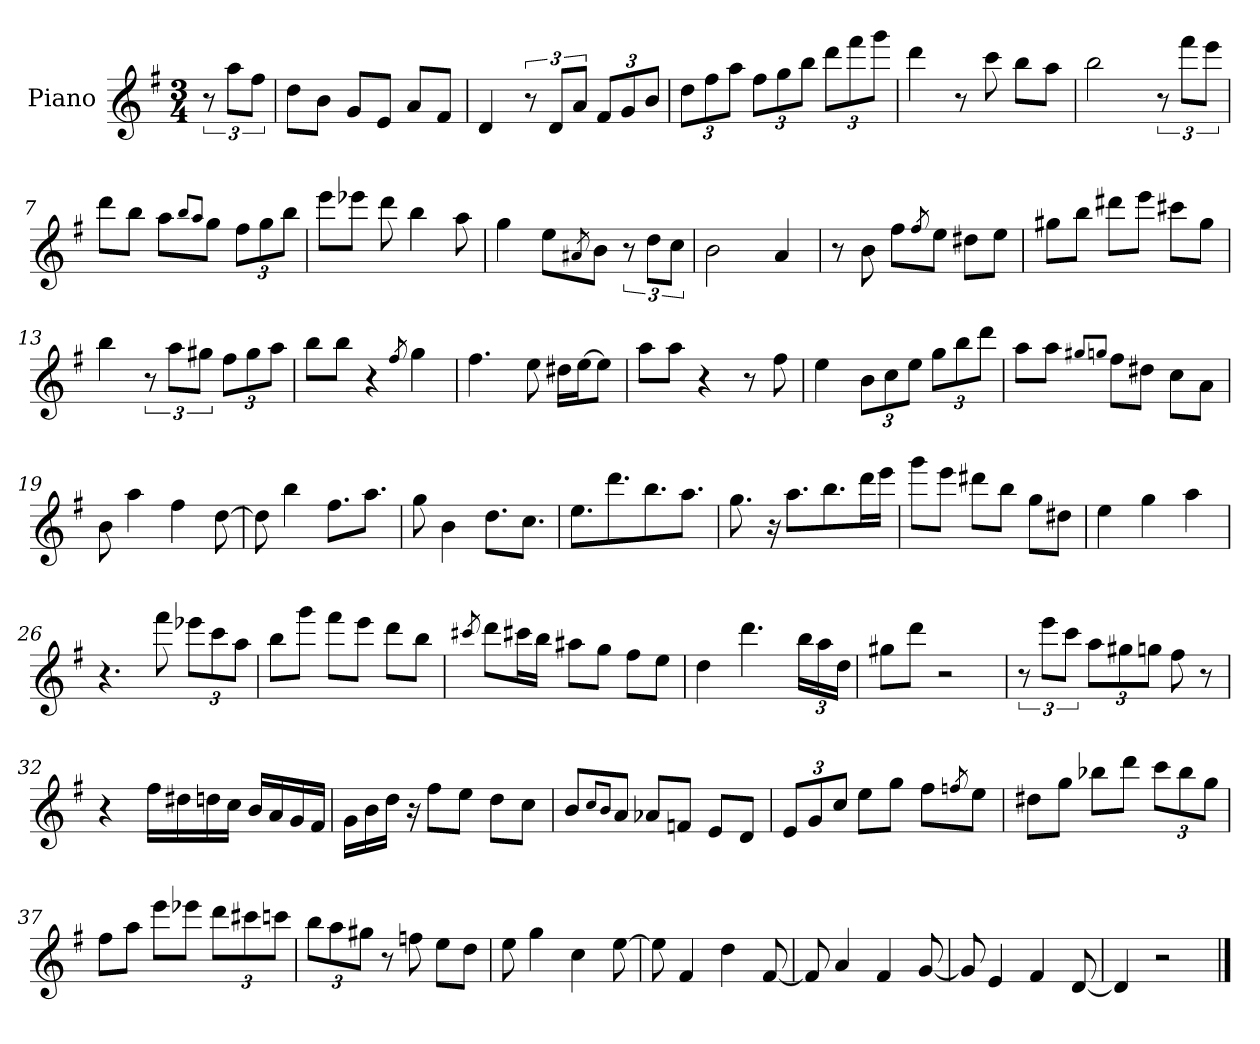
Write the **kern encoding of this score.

**kern
*part1
*staff1
*I"Piano
*I'Pno.
*clefG2
*k[f#]
*M3/4
=1
12r
12aa\L
12ff#\J
=2
8dd\L
8b\J
8g/L
8e/J
8a/L
8f#/J
=3
4d/
12r
12d/L
12a/J
*Xbrackettup
12f#/L
12g/
12b/J
=4
12dd\L
12ff#\
12aa\J
12ff#\L
12gg\
12bb\J
12ddd\L
12fff#\
12ggg\J
=5
4ddd\
8r
8ccc\
8bb\L
8aa\J
=6
2bb\
*brackettup
12r
12fff#\L
12eee\J
!!LO:LB:g=z
=7
8ddd\L
8bb\J
8aa\L
8qbb/L
8qaa/J
8gg\J
*Xbrackettup
12ff#\L
12gg\
12bb\J
=8
8eee\L
8eee-X\J
8ddd\
4bb\
8aa\
=9
4gg\
8ee\L
8qa#X/
8b\J
*brackettup
12r
12dd\L
12cc\J
=10
2b\
4a/
=11
8r
8b\
8ff#\L
8qff#/
8ee\J
8dd#X\L
8ee\J
!!LO:LB:g=z
=12
8gg#X\L
8bb\J
8ddd#X\L
8eee\J
8ccc#X\L
8gg#\J
=13
4bb\
12r
12aa\L
12gg#X\J
*Xbrackettup
12ff#\L
12gg#\
12aa\J
=14
8bb\L
8bb\J
4r
8qff#/
4gg\
=15
4.ff#\
8ee\
16dd#X\LL
[16ee\J
8ee\J]
=16
8aa\L
8aa\J
4r
8r
8ff#\
!!LO:LB:g=z
=17
4ee\
12b\L
12cc\
12ee\J
12gg\L
12bb\
12ddd\J
=18
8aa\L
8aa\J
8qgg#X/L
8qggn/J
8ff#\L
8dd#X\J
8cc\L
8a\J
=19
8b\
4aa\
4ff#\
[8dd\
=20
8dd\]
4bb\
8.ff#\L
8.aa\J
=21
8gg\
4b\
8.dd\L
8.cc\J
=22
8.ee\L
8.ddd\
8.bb\
8.aa\J
!!LO:LB:g=z
=23
8.gg\
16r
8.aa\L
8.bb\
16ddd\L
16eee\JJ
=24
8ggg\L
8eee\J
8ddd#X\L
8bb\J
8gg\L
8dd#X\J
=25
4ee\
4gg\
4aa\
=26
4.r
8fff#\
12eee-X\L
12ccc\
12aa\J
=27
8bb\L
8ggg\J
8fff#\L
8eee\J
8ddd\L
8bb\J
!!LO:LB:g=z
=28
8qccc#X/
8ddd\L
16ccc#\L
16bb\JJ
8aa#X\L
8gg\J
8ff#\L
8ee\J
=29
4dd\
4.ddd\
24bb\LL
24aa\
24dd\JJ
=30
8gg#X\L
8ddd\J
2r
=31
*brackettup
12r
12eee\L
12ccc\J
*Xbrackettup
12aa\L
12gg#X\
12ggn\J
8ff#\
8r
=32
4r
16ff#\LL
16dd#X\
16ddn\
16cc\JJ
16b/LL
16a/
16g/
16f#/JJ
!!LO:LB:g=z
=33
16g\LL
16b\
16dd\JJ
16r
8ff#\L
8ee\J
8dd\L
8cc\J
=34
8b/L
8qcc/L
8qb/J
8a/J
8a-X/L
8fn/J
8e/L
8d/J
=35
12e/L
12g/
12cc/J
8ee\L
8gg\J
8ff#\L
8qffn/
8ee\J
=36
8dd#X\L
8gg\J
8bb-X\L
8ddd\J
12ccc\L
12bb-\
12gg\J
!!LO:LB:g=z
=37
8ff#\L
8aa\J
8eee\L
8eee-X\J
12ddd\L
12ccc#X\
12cccn\J
=38
12bb\L
12aa\
12gg#X\J
8r
8ffn\
8ee\L
8dd\J
=39
8ee\
4gg\
4cc\
[8ee\
=40
8ee\]
4f#/
4dd\
[8f#/
=41
8f#/]
4a/
4f#/
[8g/
=42
8g/]
4e/
4f#/
[8d/
!!LO:LB:g=z
=43
4d/]
2r
==
*-
